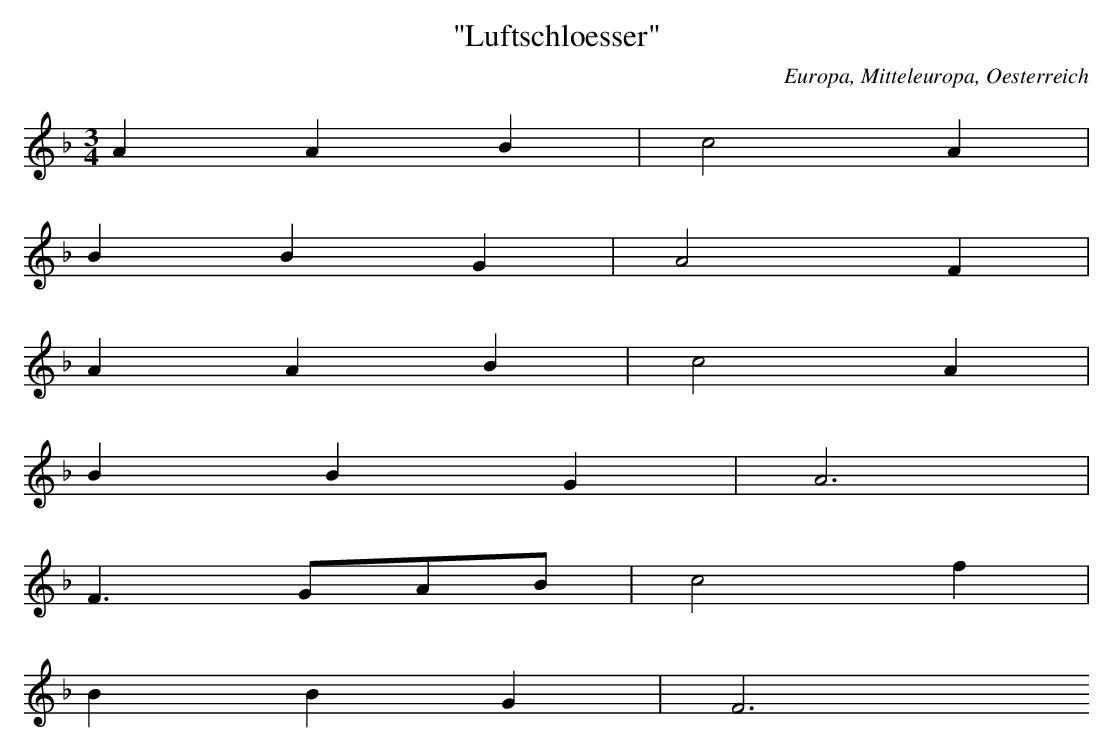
X:1
T: "Luftschloesser"
O: Europa, Mitteleuropa, Oesterreich
M: 3/4
L: 1/8
K: F
A2A2B2 | c4A2 |
B2B2G2 | A4F2 |
A2A2B2 | c4A2 |
B2B2G2 | A6 |
F3GAB | c4f2 |
B2B2G2 | F6
